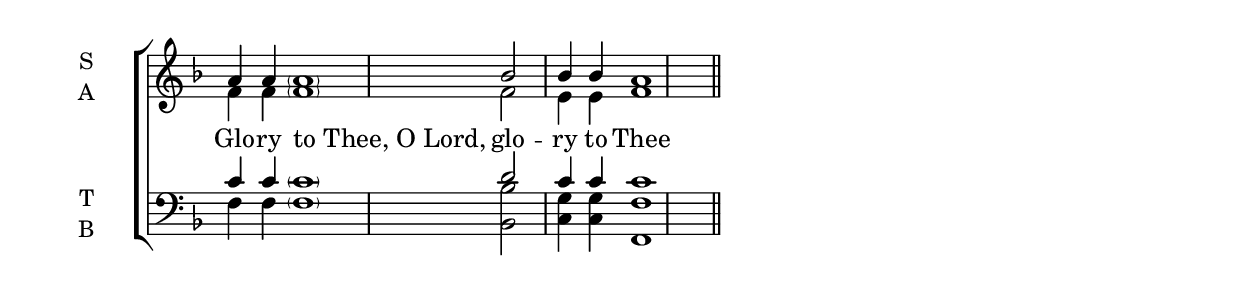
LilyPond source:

\version "2.18.2"

% Provide an easy way to group a bunch of text together on a breve
% http://lilypond.org/doc/v2.18/Documentation/notation/working-with-ancient-music_002d_002dscenarios-and-solutions
recite = \once \override LyricText.self-alignment-X = #-1

\defineBarLine "invisible" #'("" "" "")
global = {
  \time 4/4 % Not used, Time_signature_engraver is removed from layout
  \key f \major
  \set Timing.defaultBarType = "invisible" %% Only put bar lines where I say
}

lyricText = \lyricmode {          Glo -- ry \recite"to Thee, O Lord," glo -- ry   to  Thee}
soprano = \relative c'' { \global a4     a   \parenthesize a1         bes2   bes4 bes a1 \bar "||" }
alto    = \relative c'  { \global f4     f   \parenthesize f1         f2     e4   e   f1 }
tenor   = \relative c'  { \global c4     c   \parenthesize c1         d2     c4   c   c1 }
bass    = \relative c   { \global f4     f   \parenthesize f1         <bes bes,>2 <g c,>4 <g c,>4 <f f,>1 }

\score {
  \new ChoirStaff <<
    \new Staff \with {
      midiInstrument = "choir aahs"
      instrumentName = \markup \center-column { S A }
    } <<
      \new Voice = "soprano" { \voiceOne \soprano }
      \new Voice = "alto" { \voiceTwo \alto }
    >>
    \new Lyrics \with {
      \override VerticalAxisGroup #'staff-affinity = #CENTER
    } \lyricsto "soprano" \lyricText

    \new Staff \with {
      midiInstrument = "choir aahs"
      instrumentName = \markup \center-column { T B }
      } <<
        \clef bass
        \new Voice = "tenor" { \voiceOne \tenor }
        \new Voice = "bass" { \voiceTwo \bass }
    >>
  >>
  \layout {
    \context {
      \Staff
      \remove "Time_signature_engraver"
    }
    \context {
      \Score
      \omit BarNumber
    }
  }
  \midi { \tempo 4 = 120
          \context {
            \Voice
            \remove "Dynamic_performer"
    }
  }
}
